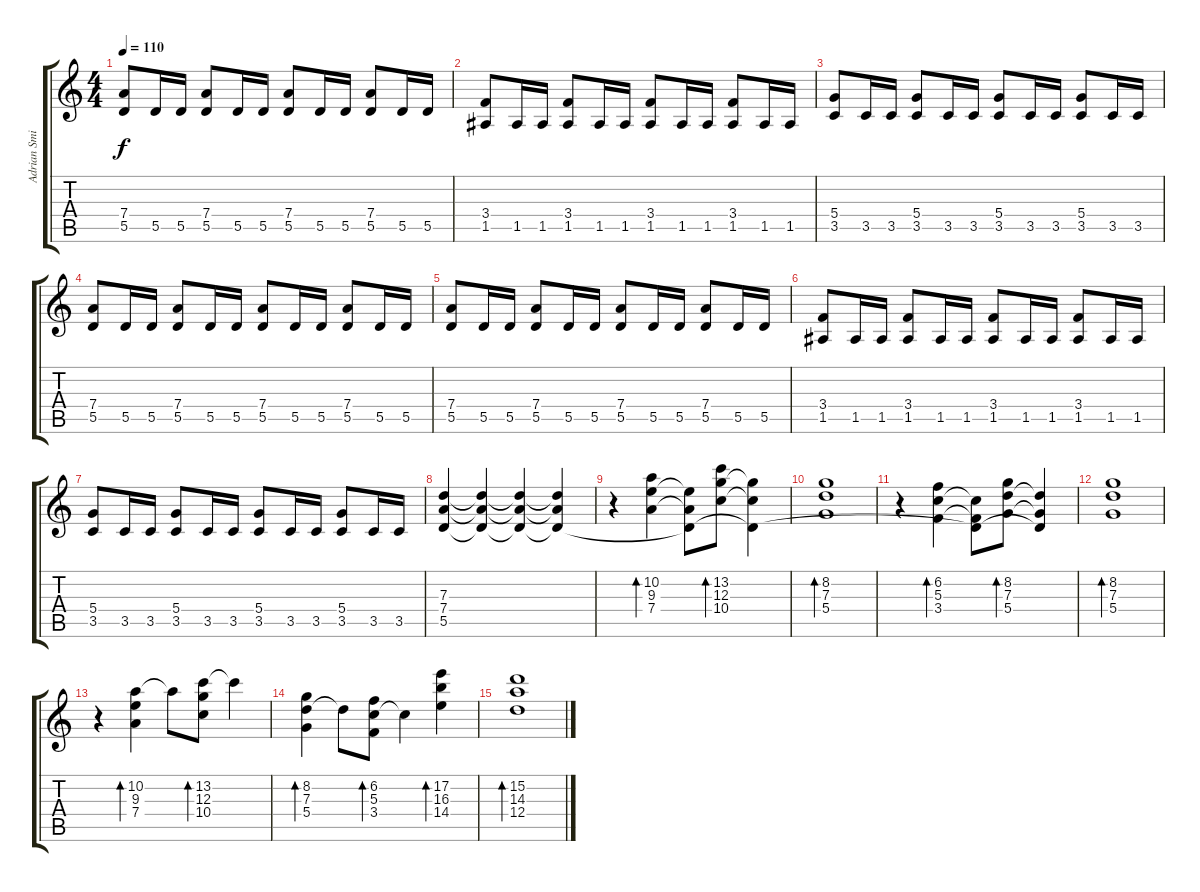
\track ("Adrian Smith" "Adrian Smi") {instrument distortionguitar}
\staff {score tabs}
\tuning (E4 B3 G3 D3 A2 E2) {hide}
\ts (4 4)
\tempo 110
\clef g2
\ks c
(7.4 5.5).8{dy f} 5.5.16 5.5.16 (7.4 5.5).8 5.5.16 5.5.16 (7.4 5.5).8 5.5.16 5.5.16 (7.4 5.5).8 5.5.16 5.5.16 |
(3.4 1.5).8 1.5.16 1.5.16 (3.4 1.5).8 1.5.16 1.5.16 (3.4 1.5).8 1.5.16 1.5.16 (3.4 1.5).8 1.5.16 1.5.16 |
(5.4 3.5).8 3.5.16 3.5.16 (5.4 3.5).8 3.5.16 3.5.16 (5.4 3.5).8 3.5.16 3.5.16 (5.4 3.5).8 3.5.16 3.5.16 |
(7.4 5.5).8 5.5.16 5.5.16 (7.4 5.5).8 5.5.16 5.5.16 (7.4 5.5).8 5.5.16 5.5.16 (7.4 5.5).8 5.5.16 5.5.16 |
(7.4 5.5).8 5.5.16 5.5.16 (7.4 5.5).8 5.5.16 5.5.16 (7.4 5.5).8 5.5.16 5.5.16 (7.4 5.5).8 5.5.16 5.5.16 |
(3.4 1.5).8 1.5.16 1.5.16 (3.4 1.5).8 1.5.16 1.5.16 (3.4 1.5).8 1.5.16 1.5.16 (3.4 1.5).8 1.5.16 1.5.16 |
(5.4 3.5).8 3.5.16 3.5.16 (5.4 3.5).8 3.5.16 3.5.16 (5.4 3.5).8 3.5.16 3.5.16 (5.4 3.5).8 3.5.16 3.5.16 |
(7.3 7.4 5.5).4{volume 0} (7.3{t} 7.4{t} 5.5{t}).4 (7.3{t} 7.4{t} 5.5{t}).4 (7.3{t} 7.4{t} 5.5{t}).4 |
r.4{volume 8 instrument electricguitarclean} (10.2 9.3 7.4).4{bd 240} (9.3{t} 7.4{t} 5.5{t}).8 (13.2 12.3 10.4).8{bd 240} (12.3{t} 10.4{t} 5.5{t}).4 |
(8.2 7.3 5.4).1{bd 240} |
r.4{volume 8 instrument electricguitarclean} (6.2 5.3 3.4).4{bd 240} (5.3{t} 3.4{t} 5.5{t}).8 (8.2 7.3 5.4).8{bd 240} (7.3{t} 5.4{t} 5.5{t}).4 |
(8.2 7.3 5.4).1{bd 240} |
r.4 (10.2 9.3 7.4).4{bd 240} 10.2{t}.8 (13.2 12.3 10.4).8{bd 240} 13.2{t}.4 |
(8.2 7.3 5.4).4{bd 240} 7.3{t}.8 (6.2 5.3 3.4).8{bd 240} 5.3{t}.4 (17.2 16.3 14.4).4{bd 240} |
(15.2 14.3 12.4).1{bd 240}
